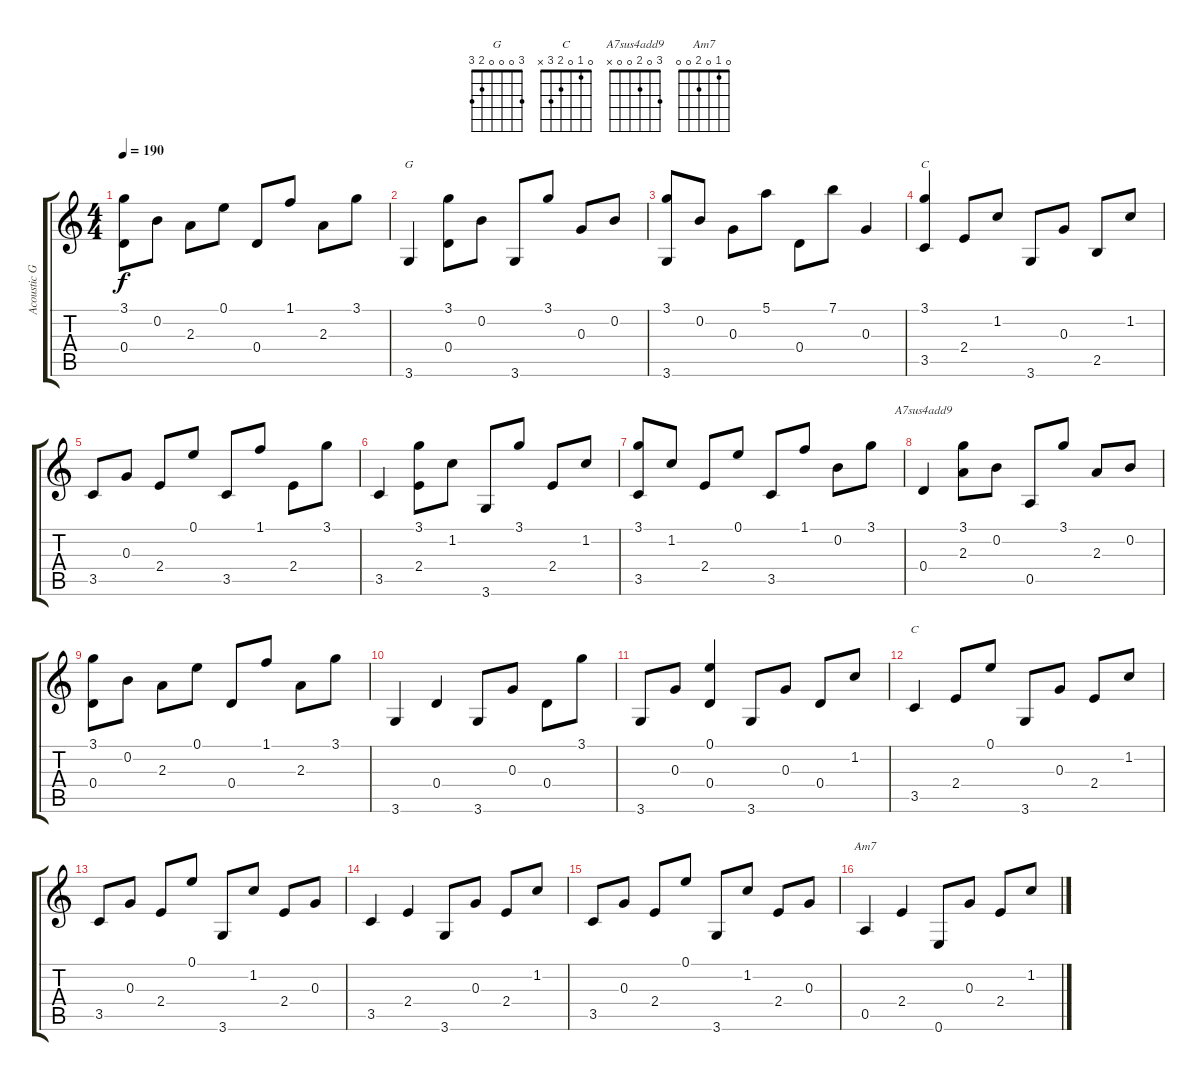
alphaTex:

\track ("Acoustic Guitar" "Acoustic G") {instrument acousticguitarnylon}
\staff {score tabs}
\tuning (E4 B3 G3 D3 A2 E2) {hide}
\chord ("G" 3 0 0 0 2 3)
\chord ("C" 3 1 0 2 3 x)
\chord ("A7sus4add9" 3 0 2 0 0 x)
\chord ("C" 0 1 0 2 3 x)
\chord ("Am7" 0 1 0 2 0 0)
\ts (4 4)
\tempo 190
\clef g2
\ks c
(3.1 0.4).8{dy f} 0.2.8 2.3.8 0.1.8 0.4.8 1.1.8 2.3.8 3.1.8 |
3.6.4{ch "G"} (3.1 0.4).8 0.2.8 3.6.8 3.1.8 0.3.8 0.2.8 |
(3.1 3.6).8 0.2.8 0.3.8 5.1.8 0.4.8 7.1.8 0.3.4 |
(3.1 3.5).4{ch "C"} 2.4.8 1.2.8 3.6.8 0.3.8 2.5.8 1.2.8 |
3.5.8 0.3.8 2.4.8 0.1.8 3.5.8 1.1.8 2.4.8 3.1.8 |
3.5.4 (3.1 2.4).8 1.2.8 3.6.8 3.1.8 2.4.8 1.2.8 |
(3.1 3.5).8 1.2.8 2.4.8 0.1.8 3.5.8 1.1.8 0.2.8 3.1.8 |
0.4.4{ch "A7sus4add9"} (3.1 2.3).8 0.2.8 0.5.8 3.1.8 2.3.8 0.2.8 |
(3.1 0.4).8 0.2.8 2.3.8 0.1.8 0.4.8 1.1.8 2.3.8 3.1.8 |
3.6.4 0.4.4 3.6.8 0.3.8 0.4.8 3.1.8 |
3.6.8 0.3.8 (0.1 0.4).4 3.6.8 0.3.8 0.4.8 1.2.8 |
3.5.4{ch "C"} 2.4.8 0.1.8 3.6.8 0.3.8 2.4.8 1.2.8 |
3.5.8 0.3.8 2.4.8 0.1.8 3.6.8 1.2.8 2.4.8 0.3.8 |
3.5.4 2.4.4 3.6.8 0.3.8 2.4.8 1.2.8 |
3.5.8 0.3.8 2.4.8 0.1.8 3.6.8 1.2.8 2.4.8 0.3.8 |
0.5.4{ch "Am7"} 2.4.4 0.6.8 0.3.8 2.4.8 1.2.8
